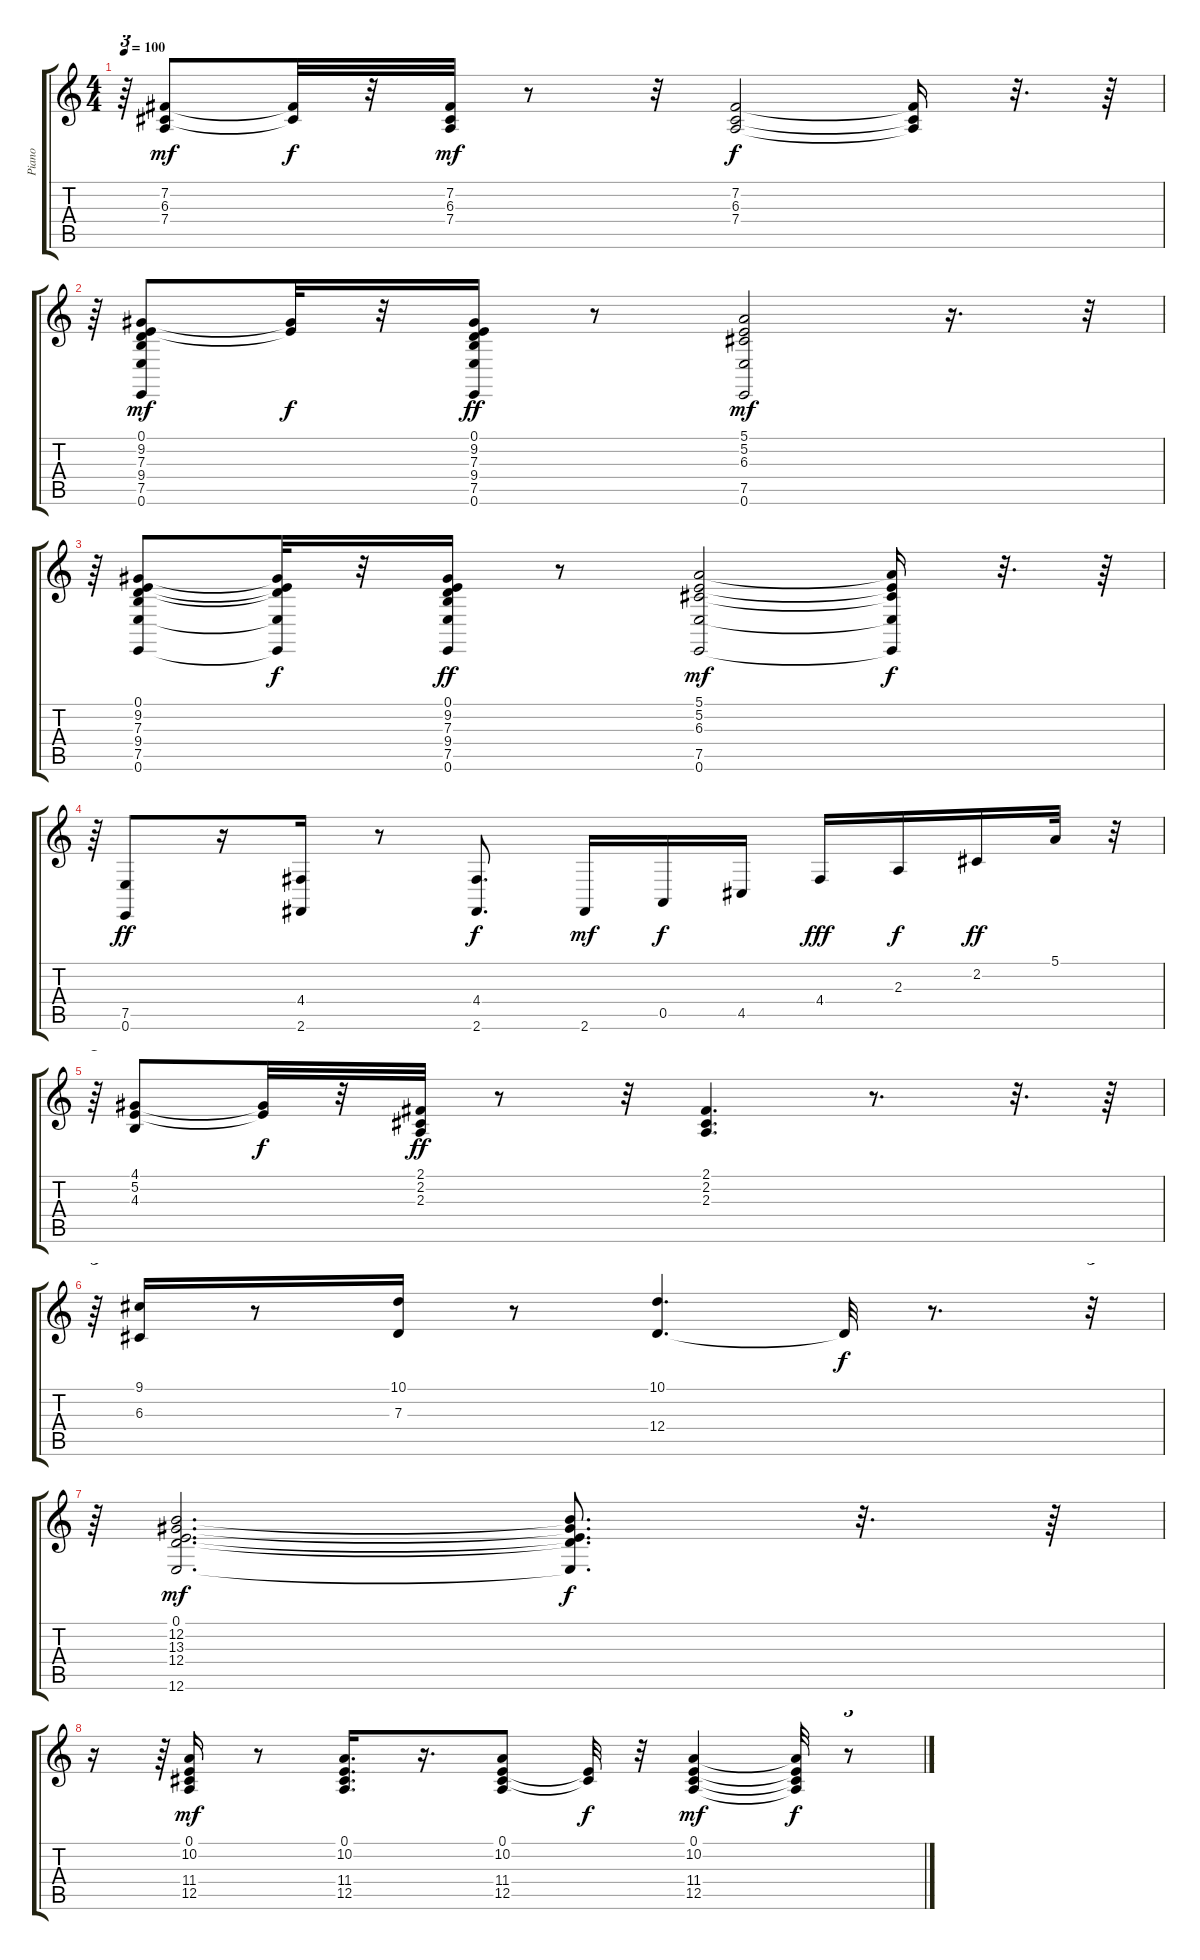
\track ("Piano" "Piano") {instrument brightacousticpiano}
\staff {score tabs}
\tuning (E4 B3 G3 D3 A2 E2) {hide}
\ts (4 4)
\tempo 100
\clef g2
\ks c
r.64{tu (3 2) dy f} (7.2 6.3 7.4).8{dy mf} (7.2{t} 6.3{t}).32{dy f} r.32 (7.2 6.3 7.4).32{dy mf} r.8 r.32 (7.2 6.3 7.4).2{dy f} (7.2{t} 6.3{t} 7.4{t}).16 r.32{d} r.64 |
r.64{tu (3 2)} (0.1 9.2 7.3 9.4 7.5 0.6).8{dy mf} (0.1{t} 9.2{t}).32{dy f} r.32 (0.1 9.2 7.3 9.4 7.5 0.6).16{dy ff} r.8 (5.1 5.2 6.3 7.5 0.6).2{dy mf} r.16{d} r.32{tu (3 2)} |
r.64{tu (3 2)} (0.1 9.2 7.3 9.4 7.5 0.6).8 (0.1{t} 9.2{t} 7.3{t} 7.5{t} 0.6{t}).32{dy f} r.32 (0.1 9.2 7.3 9.4 7.5 0.6).16{dy ff} r.8 (5.1 5.2 6.3 7.5 0.6).2{dy mf} (5.1{t} 5.2{t} 6.3{t} 7.5{t} 0.6{t}).16{dy f} r.32{d} r.64 |
r.64{tu (3 2)} (7.5 0.6).8{dy ff} r.16 (4.4 2.6).16 r.8 (4.4 2.6).8{d dy f} 2.6.16{dy mf} 0.5.16{dy f} 4.5.16 4.4.16{dy fff} 2.3.16{dy f} 2.2.16{dy ff} 5.1.32 r.32{tu (3 2)} |
r.64{tu (3 2)} (4.1 5.2 4.3).8 (4.1{t} 5.2{t}).32{dy f} r.32 (2.1 2.2 2.3).32{dy ff} r.8 r.32 (2.1 2.2 2.3).4{d} r.8{d} r.32{d} r.64 |
r.64{tu (3 2)} (9.1 6.3).16 r.8 (10.1 7.3).16 r.8 (10.1 12.4).4{d} 12.4{t}.32{dy f} r.8{d} r.32{tu (3 2)} |
r.64{tu (3 2)} (0.1 12.2 13.3 12.4 12.6).2{d dy mf} (0.1{t} 12.2{t} 13.3{t} 12.4{t} 12.6{t}).8{d dy f} r.32{d} r.64 |
r.16 r.64{tu (3 2)} (0.1 10.2 11.4 12.5).16{dy mf} r.8 (0.1 10.2 11.4 12.5).16{d} r.16{d} (0.1 10.2 11.4 12.5).8 (0.1{t} 11.4{t}).32{dy f} r.32 (0.1 10.2 11.4 12.5).4{dy mf} (0.1{t} 10.2{t} 11.4{t} 12.5{t}).32{dy f} r.8{tu (3 2)}
